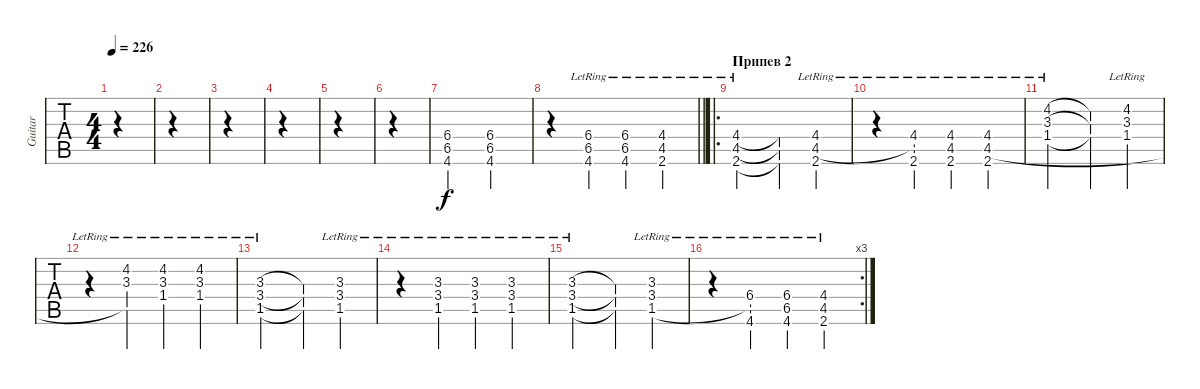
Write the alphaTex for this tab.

\track ("Guitar" "Guitar") {instrument distortionguitar}
\staff {tabs}
\tuning (E4 B3 G3 D3 A2 E2) {hide}
\ts (4 4)
\tempo 226
\clef g2
\ks c
|
|
|
|
|
|
(6.4 6.5 4.6).2 (6.4 6.5 4.6).2 |
\barLineRight lightlight
r.4 (6.4{lr} 6.5{lr} 4.6{lr}).4 (6.4{lr} 6.5{lr} 4.6{lr}).4 (4.4{lr} 4.5{lr} 2.6{lr}).4 |
\ro
\section ("" "Припев 2")
(4.4{lr} 4.5{lr} 2.6{lr}).2 (4.4{t} 4.5{t} 2.6{t}).4 (4.4{lr} 4.5{lr} 2.6{lr}).4 |
r.4 (4.4{lr} 4.5{t} 2.6{lr}).4 (4.4{lr} 4.5{lr} 2.6{lr}).4 (4.4{lr} 4.5{lr} 2.6{lr}).4 |
(4.2{lr} 3.3{lr} 1.4{lr}).2 (4.2{t} 3.3{t} 1.4{t}).4 (4.2{lr} 3.3{lr} 1.4{lr}).4 |
r.4 (4.2{lr} 3.3{lr} 4.5{t}).4 (4.2{lr} 3.3{lr} 1.4{lr}).4 (4.2{lr} 3.3{lr} 1.4{lr}).4 |
(3.3{lr} 3.4{lr} 1.5{lr}).2 (3.3{t} 3.4{t} 1.5{t}).4 (3.3{lr} 3.4{lr} 1.5{lr}).4 |
r.4 (3.3{lr} 3.4{lr} 1.5{lr}).4 (3.3{lr} 3.4{lr} 1.5{lr}).4 (3.3{lr} 3.4{lr} 1.5{lr}).4 |
(3.3{lr} 3.4{lr} 1.5{lr}).2 (3.3{t} 3.4{t} 1.5{t}).4 (3.3{lr} 3.4{lr} 1.5{lr}).4 |
\rc 3
r.4 (6.4{lr} 1.5{t} 4.6{lr}).4 (6.4{lr} 6.5{lr} 4.6{lr}).4 (4.4{lr} 4.5{lr} 2.6{lr}).4
